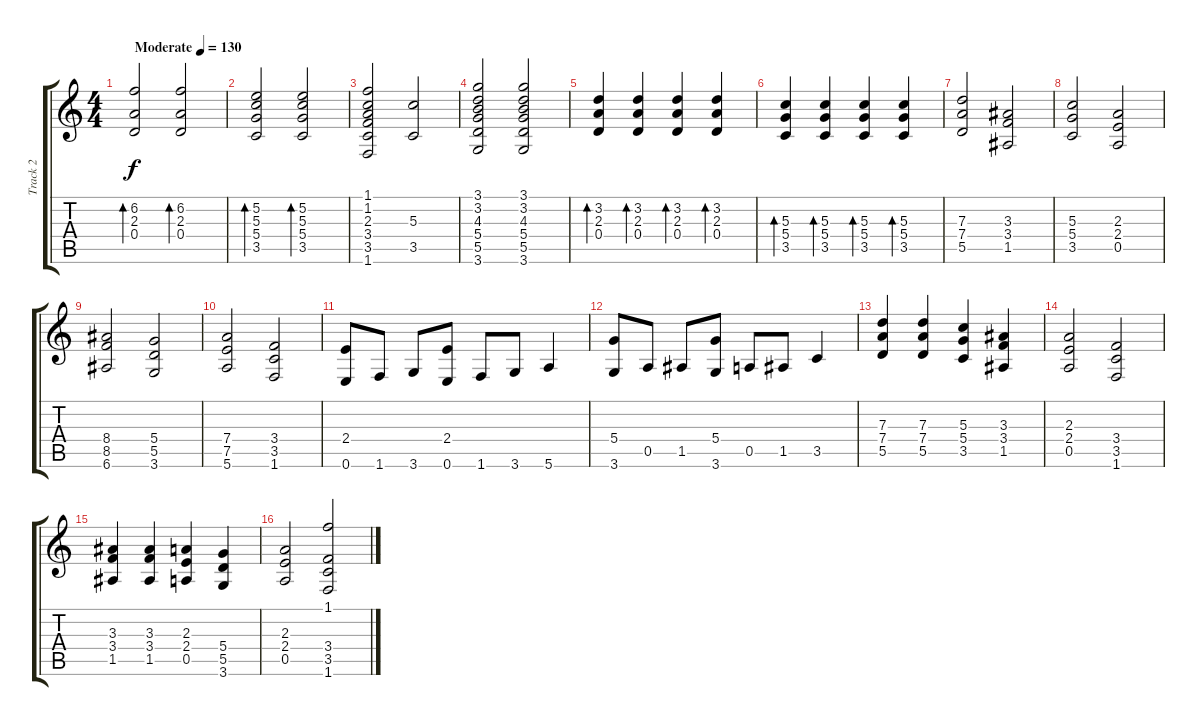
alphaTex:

\track ("Track 2" "Track 2") {instrument acousticguitarsteel}
\staff {score tabs}
\tuning (E4 B3 G3 D3 A2 E2) {hide}
\ts (4 4)
\tempo (130 "Moderate")
\clef g2
\ks c
(6.2 2.3 0.4).2{bd 60 dy f volume 9 instrument acousticguitarsteel} (6.2 2.3 0.4).2{bd 60} |
(5.2 5.3 5.4 3.5).2{bd 60} (5.2 5.3 5.4 3.5).2{bd 60} |
(1.1 1.2 2.3 3.4 3.5 1.6).2 (5.3 3.5).2 |
(3.1 3.2 4.3 5.4 5.5 3.6).2 (3.1 3.2 4.3 5.4 5.5 3.6).2 |
(3.2 2.3 0.4).4{bd 60} (3.2 2.3 0.4).4{bd 60} (3.2 2.3 0.4).4{bd 60} (3.2 2.3 0.4).4{bd 60} |
(5.3 5.4 3.5).4{bd 60} (5.3 5.4 3.5).4{bd 60} (5.3 5.4 3.5).4{bd 60} (5.3 5.4 3.5).4{bd 60} |
(7.3 7.4 5.5).2{volume 16} (3.3 3.4 1.5).2 |
(5.3 5.4 3.5).2 (2.3 2.4 0.5).2 |
(8.4 8.5 6.6).2 (5.4 5.5 3.6).2 |
(7.4 7.5 5.6).2 (3.4 3.5 1.6).2 |
(2.4 0.6).8 1.6.8 3.6.8 (2.4 0.6).8 1.6.8 3.6.8 5.6.4 |
(5.4 3.6).8 0.5.8 1.5.8 (5.4 3.6).8 0.5.8 1.5.8 3.5.4 |
(7.3 7.4 5.5).4 (7.3 7.4 5.5).4 (5.3 5.4 3.5).4 (3.3 3.4 1.5).4 |
(2.3 2.4 0.5).2 (3.4 3.5 1.6).2 |
(3.3 3.4 1.5).4 (3.3 3.4 1.5).4 (2.3 2.4 0.5).4 (5.4 5.5 3.6).4 |
(2.3 2.4 0.5).2 (1.1 3.4 3.5 1.6).2
